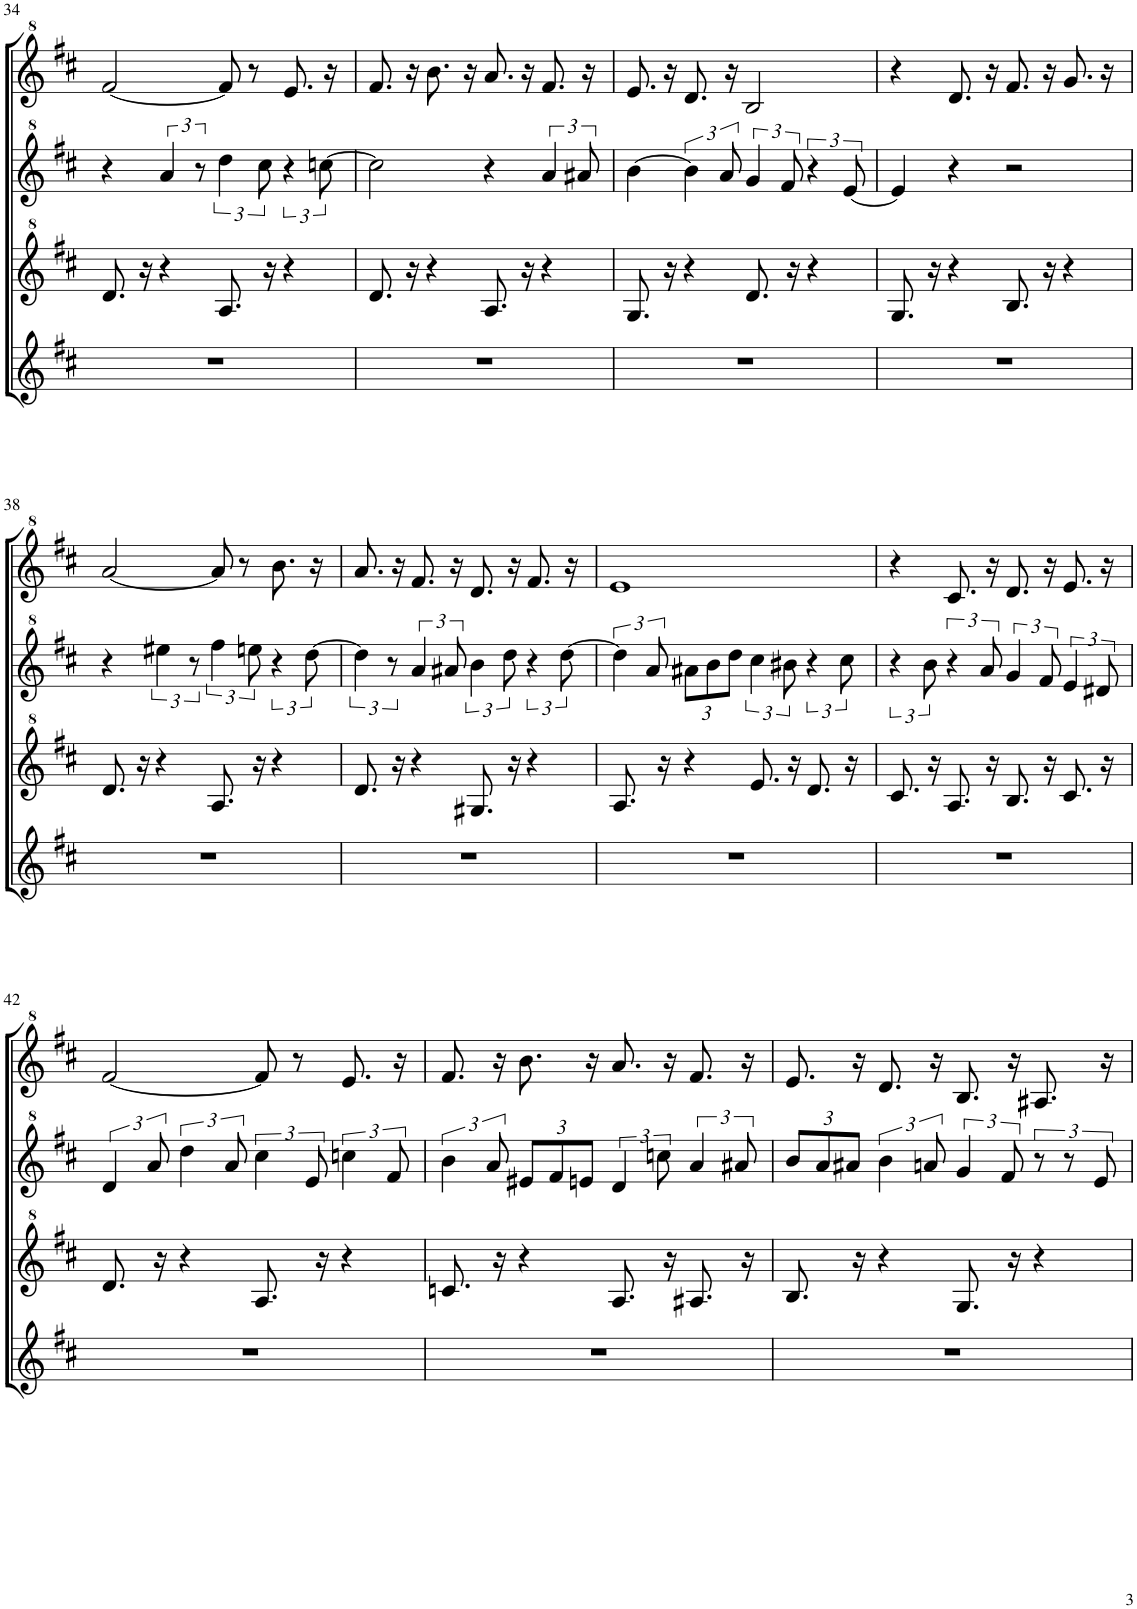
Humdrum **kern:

**kern	**kern	**kern	**kern
*part4	*part3	*part2	*part1
*staff4	*staff3	*staff2	*staff1
*I"Tenor Recorder	*I"Tenor Recorder	*I"Tenor Recorder	*I"Street Organ
!!LO:PB:g=z
*clefG2	*clefG^2	*clefG^2	*clefG^2
*k[f#c#]	*k[f#c#]	*k[f#c#]	*k[f#c#]
*M4/4	*M4/4	*M4/4	*M4/4
*met(c)	*met(c)	*met(c)	*met(c)
=34	=34	=34	=34
1r	8.dd/	4r	[2ff#/
.	16r	.	.
.	4r	6aa/	.
.	.	12r	.
.	8.a/	6ddd\	8ff#/]
.	.	.	8r
.	.	12ccc#\	.
.	16r	.	.
.	4r	6r	8.ee/
.	.	[12cccn\	.
.	.	.	16r
=35	=35	=35	=35
1r	8.dd/	2ccc\]	8.ff#/
.	16r	.	16r
.	4r	.	8.bb\
.	.	.	16r
.	8.a/	4r	8.aa/
.	16r	.	16r
.	4r	6aa/	8.ff#/
.	.	12aa#X/	.
.	.	.	16r
=36	=36	=36	=36
1r	8.g/	[4bb\	8.ee/
.	16r	.	16r
.	4r	6bb\]	8.dd/
.	.	12aa/	.
.	.	.	16r
.	8.dd/	6gg/	2b/
.	.	12ff#/	.
.	16r	.	.
.	4r	6r	.
.	.	[12ee/	.
=37	=37	=37	=37
1r	8.g/	4ee/]	4r
.	16r	.	.
.	4r	4r	8.dd/
.	.	.	16r
.	8.b/	2r	8.ff#/
.	16r	.	16r
.	4r	.	8.gg/
.	.	.	16r
!!LO:LB:g=z
=38	=38	=38	=38
1r	8.dd/	4r	[2aa/
.	16r	.	.
.	4r	6eee#X\	.
.	.	12r	.
.	8.a/	6fff#\	8aa/]
.	.	.	8r
.	.	12eeen\	.
.	16r	.	.
.	4r	6r	8.bb\
.	.	[12ddd\	.
.	.	.	16r
=39	=39	=39	=39
1r	8.dd/	6ddd\]	8.aa/
.	.	12r	.
.	16r	.	16r
.	4r	6aa/	8.ff#/
.	.	12aa#X/	.
.	.	.	16r
.	8.g#X/	6bb\	8.dd/
.	.	12ddd\	.
.	16r	.	16r
.	4r	6r	8.ff#/
.	.	[12ddd\	.
.	.	.	16r
=40	=40	=40	=40
1r	8.a/	6ddd\]	1ee
.	.	12aa/	.
.	16r	.	.
*	*	*Xbrackettup	*
.	4r	12aa#X\L	.
.	.	12bb\	.
.	.	12ddd\J	.
*	*	*brackettup	*
.	8.ee/	6ccc#\	.
.	.	12bb#X\	.
.	16r	.	.
.	8.dd/	6r	.
.	.	12ccc#\	.
.	16r	.	.
=41	=41	=41	=41
1r	8.cc#/	6r	4r
.	.	12bb\	.
.	16r	.	.
.	8.a/	6r	8.cc#/
.	.	12aa/	.
.	16r	.	16r
.	8.b/	6gg/	8.dd/
.	.	12ff#/	.
.	16r	.	16r
.	8.cc#/	6ee/	8.ee/
.	.	12dd#X/	.
.	16r	.	16r
!!LO:LB:g=z
=42	=42	=42	=42
1r	8.dd/	6dd/	[2ff#/
.	.	12aa/	.
.	16r	.	.
.	4r	6ddd\	.
.	.	12aa/	.
.	8.a/	6ccc#\	8ff#/]
.	.	.	8r
.	.	12ee/	.
.	16r	.	.
.	4r	6cccn\	8.ee/
.	.	12ff#/	.
.	.	.	16r
=43	=43	=43	=43
1r	8.ccn/	6bb\	8.ff#/
.	.	12aa/	.
.	16r	.	16r
*	*	*Xbrackettup	*
.	4r	12ee#X/L	8.bb\
.	.	12ff#/	.
.	.	12een/J	.
.	.	.	16r
*	*	*brackettup	*
.	8.a/	6dd/	8.aa/
.	.	12cccn\	.
.	16r	.	16r
.	8.a#X/	6aa/	8.ff#/
.	.	12aa#X/	.
.	16r	.	16r
=44	=44	=44	=44
*	*	*Xbrackettup	*
1r	8.b/	12bb/L	8.ee/
.	.	12aa/	.
.	.	12aa#X/J	.
.	16r	.	16r
*	*	*brackettup	*
.	4r	6bb\	8.dd/
.	.	12aan/	.
.	.	.	16r
.	8.g/	6gg/	8.b/
.	.	12ff#/	.
.	16r	.	16r
.	4r	12r	8.a#X/
.	.	12r	.
.	.	12ee/	.
.	.	.	16r
=	=	=	=
*-	*-	*-	*-
